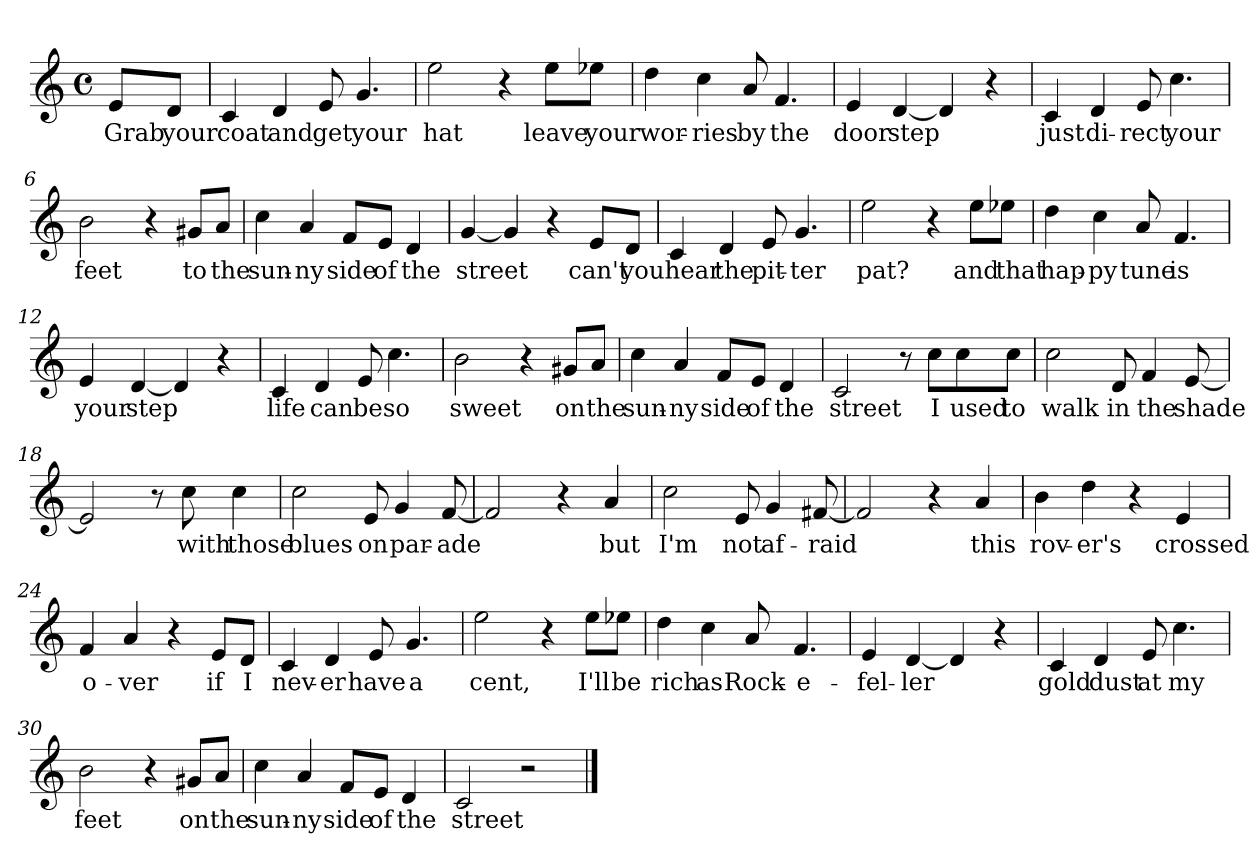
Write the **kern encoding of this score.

**kern	**text
*part1	*part1
*staff1	*staff1
*clefG2	*
*k[]	*
*C:	*
*M4/4	*
*met(c)	*
=	=
!	!LO:LY:b
8e/L	Grab
!	!LO:LY:b
8d/J	your
=1	=1
!	!LO:LY:b
4c/	coat
!	!LO:LY:b
4d/	and
!	!LO:LY:b
8e/	get
!	!LO:LY:b
4.g/	your
=2	=2
!	!LO:LY:b
2ee\	hat
4r	.
!	!LO:LY:b
8ee\L	leave
!	!LO:LY:b
8ee-X\J	your
=3	=3
!	!LO:LY:b
4dd\	wor-
!	!LO:LY:b
4cc\	-ries
!	!LO:LY:b
8a/	by
!	!LO:LY:b
4.f/	the
=4	=4
!	!LO:LY:b
4e/	door
!	!LO:LY:b
[4d/	step
4d/]	.
4r	.
!!LO:LB:g=z
=5	=5
!	!LO:LY:b
4c/	just
!	!LO:LY:b
4d/	di-
!	!LO:LY:b
8e/	-rect
!	!LO:LY:b
4.cc\	your
=6	=6
!	!LO:LY:b
2b\	feet
4r	.
!	!LO:LY:b
8g#X/L	to
!	!LO:LY:b
8a/J	the
=7	=7
!	!LO:LY:b
4cc\	sun-
!	!LO:LY:b
4a/	-ny
!	!LO:LY:b
8f/L	side
!	!LO:LY:b
8e/J	of
!	!LO:LY:b
4d/	the
=8	=8
!	!LO:LY:b
[4g/	street
4g/]	.
4r	.
!	!LO:LY:b
8e/L	can't
!	!LO:LY:b
8d/J	you
!!LO:LB:g=z
=9	=9
!	!LO:LY:b
4c/	hear
!	!LO:LY:b
4d/	the
!	!LO:LY:b
8e/	pit-
!	!LO:LY:b
4.g/	-ter
=10	=10
!	!LO:LY:b
2ee\	pat?
4r	.
!	!LO:LY:b
8ee\L	and
!	!LO:LY:b
8ee-X\J	that
=11	=11
!	!LO:LY:b
4dd\	hap-
!	!LO:LY:b
4cc\	-py
!	!LO:LY:b
8a/	tune
!	!LO:LY:b
4.f/	is
=12	=12
!	!LO:LY:b
4e/	your
!	!LO:LY:b
[4d/	step
4d/]	.
4r	.
!!LO:LB:g=z
=13	=13
!	!LO:LY:b
4c/	life
!	!LO:LY:b
4d/	can
!	!LO:LY:b
8e/	be
!	!LO:LY:b
4.cc\	so
=14	=14
!	!LO:LY:b
2b\	sweet
4r	.
!	!LO:LY:b
8g#X/L	on
!	!LO:LY:b
8a/J	the
=15	=15
!	!LO:LY:b
4cc\	sun-
!	!LO:LY:b
4a/	-ny
!	!LO:LY:b
8f/L	side
!	!LO:LY:b
8e/J	of
!	!LO:LY:b
4d/	the
=16	=16
!	!LO:LY:b
2c/	street
8r	.
!	!LO:LY:b
8cc\L	I
!	!LO:LY:b
8cc\	used
!	!LO:LY:b
8cc\J	to
!!LO:LB:g=z
=17	=17
!	!LO:LY:b
2cc\	walk
!	!LO:LY:b
8d/	in
!	!LO:LY:b
4f/	the
!	!LO:LY:b
[8e/	shade
=18	=18
2e/]	.
8r	.
!	!LO:LY:b
8cc\	with
!	!LO:LY:b
4cc\	those
=19	=19
!	!LO:LY:b
2cc\	blues
!	!LO:LY:b
8e/	on
!	!LO:LY:b
4g/	par-
!	!LO:LY:b
[8f/	-ade
=20	=20
2f/]	.
4r	.
!	!LO:LY:b
4a/	but
!!LO:LB:g=z
=21	=21
!	!LO:LY:b
2cc\	I'm
!	!LO:LY:b
8e/	not
!	!LO:LY:b
4g/	af-
!	!LO:LY:b
[8f#X/	-raid
=22	=22
2f#/]	.
4r	.
!	!LO:LY:b
4a/	this
=23	=23
!	!LO:LY:b
4b\	rov-
!	!LO:LY:b
4dd\	-er's
4r	.
!	!LO:LY:b
4e/	crossed
=24	=24
!	!LO:LY:b
4f/	o-
!	!LO:LY:b
4a/	-ver
4r	.
!	!LO:LY:b
8e/L	if
!	!LO:LY:b
8d/J	I
!!LO:LB:g=z
=25	=25
!	!LO:LY:b
4c/	nev-
!	!LO:LY:b
4d/	-er
!	!LO:LY:b
8e/	have
!	!LO:LY:b
4.g/	a
=26	=26
!	!LO:LY:b
2ee\	cent,
4r	.
!	!LO:LY:b
8ee\L	I'll
!	!LO:LY:b
8ee-X\J	be
=27	=27
!	!LO:LY:b
4dd\	rich
!	!LO:LY:b
4cc\	as
!	!LO:LY:b
8a/	Rock-
!	!LO:LY:b
4.f/	-e-
=28	=28
!	!LO:LY:b
4e/	-fel-
!	!LO:LY:b
[4d/	-ler
4d/]	.
4r	.
!!LO:LB:g=z
=29	=29
!	!LO:LY:b
4c/	gold
!	!LO:LY:b
4d/	dust
!	!LO:LY:b
8e/	at
!	!LO:LY:b
4.cc\	my
=30	=30
!	!LO:LY:b
2b\	feet
4r	.
!	!LO:LY:b
8g#X/L	on
!	!LO:LY:b
8a/J	the
=31	=31
!	!LO:LY:b
4cc\	sun-
!	!LO:LY:b
4a/	-ny
!	!LO:LY:b
8f/L	side
!	!LO:LY:b
8e/J	of
!	!LO:LY:b
4d/	the
=32	=32
!	!LO:LY:b
2c/	street
2r	.
==	==
*-	*-
